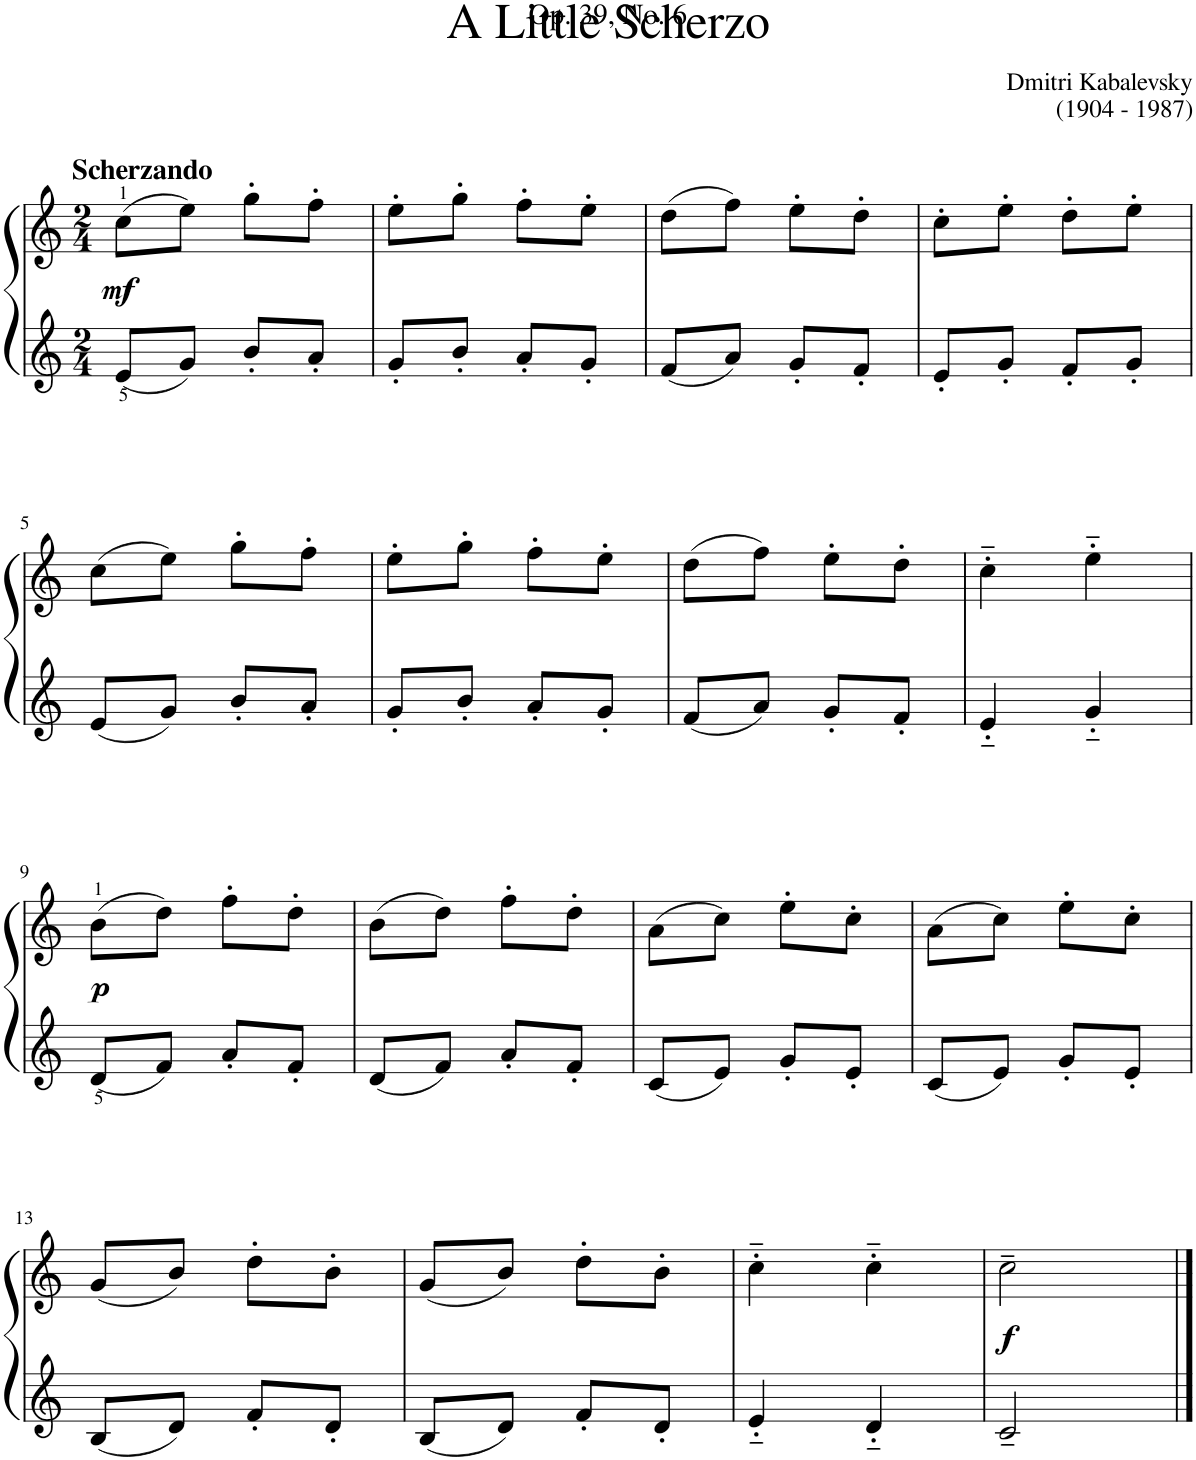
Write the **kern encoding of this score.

**kern	**kern	**dynam
*part1	*part1	*part1
*staff2	*staff1	*staff1/2
*I"Piano	*	*
*I'Pno	*	*
*clefG2	*clefG2	*
*k[]	*k[]	*
*M2/4	*M2/4	*
=1	=1	=1
!	!LO:TX:a:B:t=Scherzando	!
!	!	!LO:DY:b
8e/L	(8cc\L	mf
8g/J	8ee\J)	.
8b'/L	8gg'\L	.
8a'/J	8ff'\J	.
=2	=2	=2
8g'/L	8ee'\L	.
8b'/J	8gg'\J	.
8a'/L	8ff'\L	.
8g'/J	8ee'\J	.
=3	=3	=3
8f/L	(8dd\L	.
8a/J	8ff\J)	.
8g'/L	8ee'\L	.
8f'/J	8dd'\J	.
=4	=4	=4
8e'/L	8cc'\L	.
8g'/J	8ee'\J	.
8f'/L	8dd'\L	.
8g'/J	8ee'\J	.
!!LO:LB:g=z
=5	=5	=5
8e/L	(8cc\L	.
8g/J	8ee\J)	.
8b'/L	8gg'\L	.
8a'/J	8ff'\J	.
=6	=6	=6
8g'/L	8ee'\L	.
8b'/J	8gg'\J	.
8a'/L	8ff'\L	.
8g'/J	8ee'\J	.
=7	=7	=7
8f/L	(8dd\L	.
8a/J	8ff\J)	.
8g'/L	8ee'\L	.
8f'/J	8dd'\J	.
=8	=8	=8
4e'~/	4cc'~\	.
4g'~/	4ee'~\	.
!!LO:LB:g=z
=9	=9	=9
!	!	!LO:DY:b
8d/L	(8b\L	p
8f/J	8dd\J)	.
8a'/L	8ff'\L	.
8f'/J	8dd'\J	.
=10	=10	=10
8d/L	(8b\L	.
8f/J	8dd\J)	.
8a'/L	8ff'\L	.
8f'/J	8dd'\J	.
=11	=11	=11
8c/L	(8a\L	.
8e/J	8cc\J)	.
8g'/L	8ee'\L	.
8e'/J	8cc'\J	.
=12	=12	=12
8c/L	(8a\L	.
8e/J	8cc\J)	.
8g'/L	8ee'\L	.
8e'/J	8cc'\J	.
!!LO:LB:g=z
=13	=13	=13
8B/L	(8g/L	.
8d/J	8b/J)	.
8f'/L	8dd'\L	.
8d'/J	8b'\J	.
=14	=14	=14
8B/L	(8g/L	.
8d/J	8b/J)	.
8f'/L	8dd'\L	.
8d'/J	8b'\J	.
=15	=15	=15
4e'~/	4cc'~\	.
4d'~/	4cc'~\	.
=16	=16	=16
!	!	!LO:DY:b
2c~/	2cc~\	f
==	==	==
*-	*-	*-
